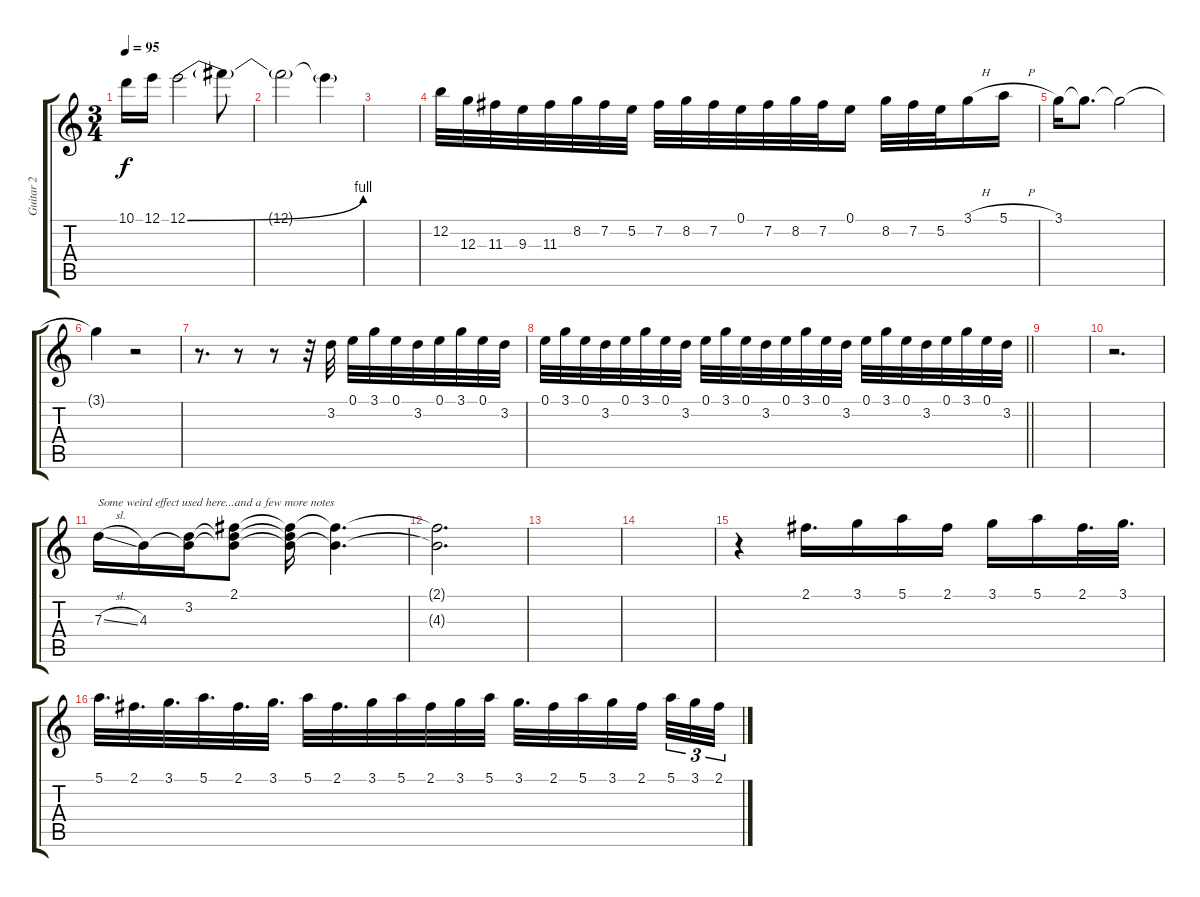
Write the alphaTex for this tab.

\track ("Guitar 2" "Guitar 2") {instrument overdrivenguitar}
\staff {score tabs}
\tuning (E4 B3 G3 D3 A2 E2) {hide}
\ts (3 4)
\tempo 95
\clef g2
\ks c
10.1.16{dy f} 12.1.16 12.1{be (bend 0 0 60 4)}.2 12.1{t}.8 |
12.1{t}.2 12.1{t}.4 |
|
12.2.32 12.3.32 11.3.32 9.3.32 11.3.32 8.2.32 7.2.32 5.2.32 7.2.32 8.2.32 7.2.32 0.1.32 7.2.32 8.2.32 7.2.32 0.1.16 8.2.32 7.2.32 5.2.32 3.1{h}.16 5.1{h}.16 |
3.1.16 3.1{t}.8{d} 3.1{t}.2 |
3.1{t}.4 r.2 |
r.8{d} r.8 r.8 r.32 3.2.32 0.1.32 3.1.32 0.1.32 3.2.32 0.1.32 3.1.32 0.1.32 3.2.32 |
\barLineRight lightlight
0.1.32 3.1.32 0.1.32 3.2.32 0.1.32 3.1.32 0.1.32 3.2.32 0.1.32 3.1.32 0.1.32 3.2.32 0.1.32 3.1.32 0.1.32 3.2.32 0.1.32 3.1.32 0.1.32 3.2.32 0.1.32 3.1.32 0.1.32 3.2.32 |
|
r.2{d} |
7.3{sl}.16{txt "Some weird effect used here...and a few more notes"} 4.3.16 (3.2 4.3{t}).16 (2.1 3.2{t} 4.3{t}).8 (2.1{t} 3.2{t} 4.3{t}).16 (2.1{t} 4.3{t}).4{d} |
(2.1{t} 4.3{t}).2{d} |
|
|
r.4 2.1.16{d} 3.1.16 5.1.16 2.1.16 3.1.16 5.1.16 2.1.32{d} 3.1.32{d} |
5.1.32{d} 2.1.32{d} 3.1.32{d} 5.1.32{d} 2.1.32{d} 3.1.32{d} 5.1.32 2.1.32{d} 3.1.32 5.1.32 2.1.32 3.1.32 5.1.32 3.1.32{d} 2.1.32 5.1.32 3.1.32 2.1.32 5.1.32{tu (3 2)} 3.1.32{tu (3 2)} 2.1.32{tu (3 2)}
